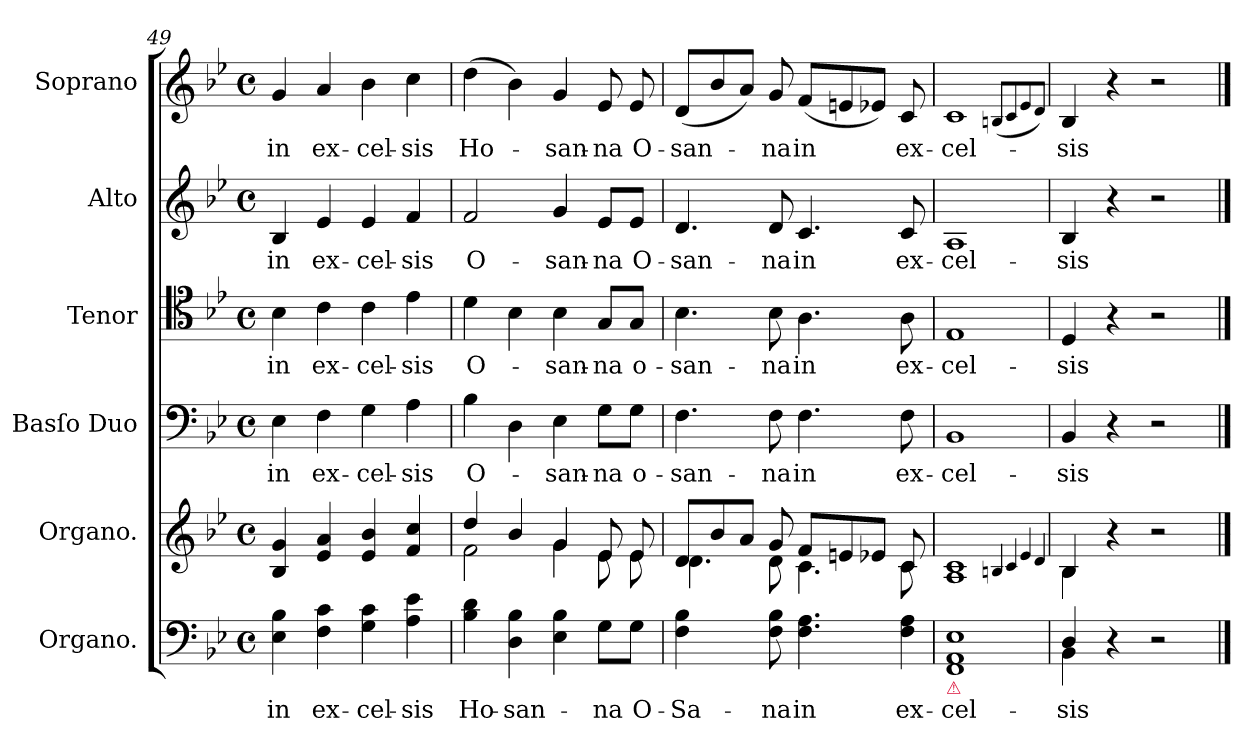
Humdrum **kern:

**kern	**text	**kern	**kern	**text	**kern	**text	**kern	**text	**kern	**text
*part6	*part6	*part5	*part4	*part4	*part3	*part3	*part2	*part2	*part1	*part1
*staff6	*staff6	*staff5	*staff4	*staff4	*staff3	*staff3	*staff2	*staff2	*staff1	*staff1
*I"Organo.	*	*I"Organo.	*I"Basſo Duo	*	*I"Tenor	*	*I"Alto	*	*I"Soprano	*
*I'org	*	*I'org	*I'B	*	*I'T	*	*I'A	*	*I'S	*
*clefF4	*	*clefG2	*clefF4	*	*clefC4	*	*clefG2	*	*clefG2	*
*k[b-e-]	*	*k[b-e-]	*k[b-e-]	*	*k[b-e-]	*	*k[b-e-]	*	*k[b-e-]	*
*M4/4	*	*M4/4	*M4/4	*	*M4/4	*	*M4/4	*	*M4/4	*
*met(c)	*	*met(c)	*met(c)	*	*met(c)	*	*met(c)	*	*met(c)	*
=49	=49	=49	=49	=49	=49	=49	=49	=49	=49	=49
4E-\ 4B-\	in	4B-/ 4g/	4E-\	in	4B-\	in	4B-/	in	4g/	in
4F\ 4c\	ex-	4e-/ 4a/	4F\	ex-	4c\	ex-	4e-/	ex-	4a/	ex-
4G\ 4c\	-cel-	4e-/ 4b-/	4G\	-cel-	4c\	-cel-	4e-/	-cel-	4b-\	-cel-
4A\ 4e-\	-sis	4f/ 4cc/	4A\	-sis	4e-\	-sis	4f/	-sis	4cc\	-sis
=50	=50	=50	=50	=50	=50	=50	=50	=50	=50	=50
*	*	*^	*	*	*	*	*	*	*	*
4B-\ 4d\	Ho-	4dd/	2f\	4B-\	O-	4d\	O-	2f/	O-	(>4dd\	Ho-
4D\ 4B-\	-san-	4b-/	.	4D\	.	4B-\	.	.	.	4b-\)	.
4E-\ 4B-\	.	4g/	4g\	4E-\	-san-	4B-\	-san-	4g/	-san-	4g/	-san-
8G\L	-na	8e-/	8e-\	8G\L	-na	8G/L	-na	8e-/L	-na	8e-/	-na
8G\J	O-	8e-/	8e-\	8G\J	o-	8G/J	o-	8e-/J	O-	8e-/	O-
=51	=51	=51	=51	=51	=51	=51	=51	=51	=51	=51	=51
4F\ 4B-\	-Sa-	8d/L	4.d\	4.F\	-san-	4.B-\	-san-	4.d/	-san-	(<8d/L	-san-
.	.	8b-/	.	.	.	.	.	.	.	8b-/	.
8ryy	.	8a/J	.	.	.	.	.	.	.	8a/J)	.
8F\ 8B-\	-na	8g/	8d\	8F\	-na	8B-\	-na	8d/	-na	8g/	-na
4.F\ 4.A\	in	8f/L	4.c\	4.F\	in	4.A\	in	4.c/	in	(<8f/L	in
.	.	8en/	.	.	.	.	.	.	.	8en/	.
.	.	8e-X/J	.	.	.	.	.	.	.	8e-X/J)	.
!LO:N:vis=4	!	!	!	!	!	!	!	!	!	!	!
8F\ 8A\	ex-	8c/	8c\	8F\	ex-	8A\	ex-	8c/	ex-	8c/	ex-
=52	=52	=52	=52	=52	=52	=52	=52	=52	=52	=52	=52
!LO:TX:b:color=crimson:t=⚠	!	!	!	!	!	!	!	!	!	!	!
*	*	*v	*v	*	*	*	*	*	*	*	*
1FF 1AA 1E-	-cel-	1A 1c	1BB-	-cel-	1E-	-cel-	1A	-cel-	1c	-cel-
.	.	4qqBn/	.	.	.	.	.	.	(<8qqBn/L	.
.	.	4qqc/	.	.	.	.	.	.	8qqc/	.
.	.	4qqe-/	.	.	.	.	.	.	8qqe-/	.
.	.	4qqd/	.	.	.	.	.	.	8qqd/J)	.
=53	=53	=53	=53	=53	=53	=53	=53	=53	=53	=53
*^	*	*^	*	*	*	*	*	*	*	*
4D/	4BB-\	-sis	4B-/	4B-\	4BB-/	-sis	4D/	-sis	4B-/	-sis	4B-/	-sis
4r	4ryy	.	4r	4ryy	4r	.	4r	.	4r	.	4r	.
2r	2ryy	.	2r	2ryy	2r	.	2r	.	2r	.	2r	.
*v	*v	*	*	*	*	*	*	*	*	*	*	*
*	*	*v	*v	*	*	*	*	*	*	*	*
==	==	==	==	==	==	==	==	==	==	==
*-	*-	*-	*-	*-	*-	*-	*-	*-	*-	*-
